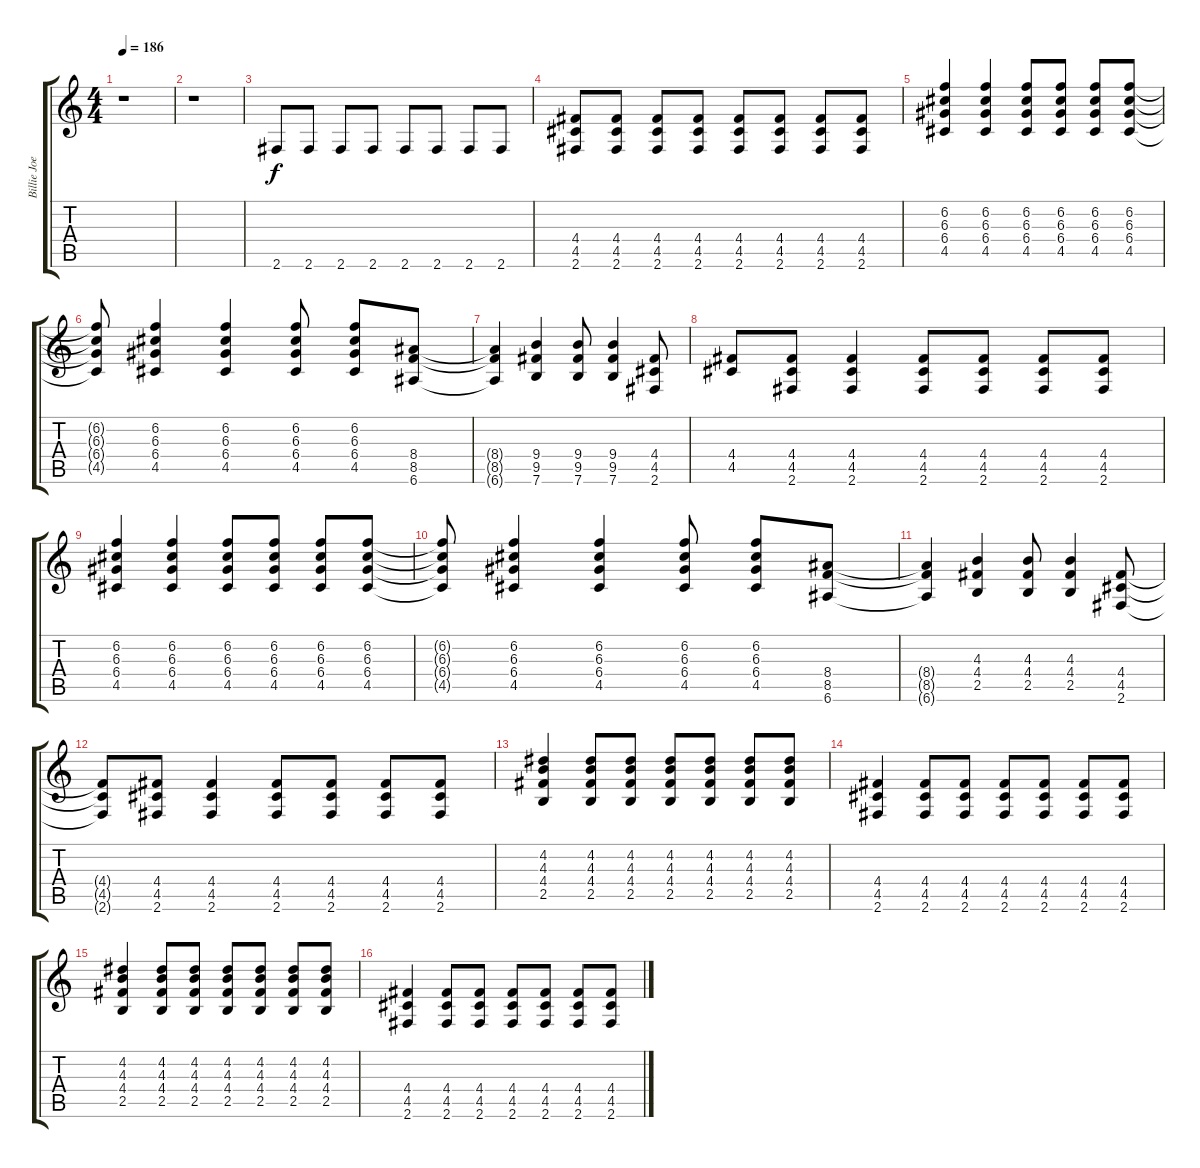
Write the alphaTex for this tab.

\track ("Billie Joe (Guitar)" "Billie Joe") {instrument distortionguitar}
\staff {score tabs}
\tuning (E4 B3 G3 D3 A2 E2) {hide}
\ts (4 4)
\tempo 186
\clef g2
\ks c
r.1{dy f} |
r.1 |
2.6.8 2.6.8 2.6.8 2.6.8 2.6.8 2.6.8 2.6.8 2.6.8 |
(4.4 4.5 2.6).8 (4.4 4.5 2.6).8 (4.4 4.5 2.6).8 (4.4 4.5 2.6).8 (4.4 4.5 2.6).8 (4.4 4.5 2.6).8 (4.4 4.5 2.6).8 (4.4 4.5 2.6).8 |
(6.2 6.3 6.4 4.5).4 (6.2 6.3 6.4 4.5).4 (6.2 6.3 6.4 4.5).8 (6.2 6.3 6.4 4.5).8 (6.2 6.3 6.4 4.5).8 (6.2 6.3 6.4 4.5).8 |
(6.2{t} 6.3{t} 6.4{t} 4.5{t}).8 (6.2 6.3 6.4 4.5).4 (6.2 6.3 6.4 4.5).4 (6.2 6.3 6.4 4.5).8 (6.2 6.3 6.4 4.5).8 (8.4 8.5 6.6).8 |
(8.4{t} 8.5{t} 6.6{t}).4 (9.4 9.5 7.6).4 (9.4 9.5 7.6).8 (9.4 9.5 7.6).4 (4.4 4.5 2.6).8 |
(4.4 4.5).8 (4.4 4.5 2.6).8 (4.4 4.5 2.6).4 (4.4 4.5 2.6).8 (4.4 4.5 2.6).8 (4.4 4.5 2.6).8 (4.4 4.5 2.6).8 |
(6.2 6.3 6.4 4.5).4 (6.2 6.3 6.4 4.5).4 (6.2 6.3 6.4 4.5).8 (6.2 6.3 6.4 4.5).8 (6.2 6.3 6.4 4.5).8 (6.2 6.3 6.4 4.5).8 |
(6.2{t} 6.3{t} 6.4{t} 4.5{t}).8 (6.2 6.3 6.4 4.5).4 (6.2 6.3 6.4 4.5).4 (6.2 6.3 6.4 4.5).8 (6.2 6.3 6.4 4.5).8 (8.4 8.5 6.6).8 |
(8.4{t} 8.5{t} 6.6{t}).4 (4.3 4.4 2.5).4 (4.3 4.4 2.5).8 (4.3 4.4 2.5).4 (4.4 4.5 2.6).8 |
(4.4{t} 4.5{t} 2.6{t}).8 (4.4 4.5 2.6).8 (4.4 4.5 2.6).4 (4.4 4.5 2.6).8 (4.4 4.5 2.6).8 (4.4 4.5 2.6).8 (4.4 4.5 2.6).8 |
(4.2 4.3 4.4 2.5).4 (4.2 4.3 4.4 2.5).8 (4.2 4.3 4.4 2.5).8 (4.2 4.3 4.4 2.5).8 (4.2 4.3 4.4 2.5).8 (4.2 4.3 4.4 2.5).8 (4.2 4.3 4.4 2.5).8 |
(4.4 4.5 2.6).4 (4.4 4.5 2.6).8 (4.4 4.5 2.6).8 (4.4 4.5 2.6).8 (4.4 4.5 2.6).8 (4.4 4.5 2.6).8 (4.4 4.5 2.6).8 |
(4.2 4.3 4.4 2.5).4 (4.2 4.3 4.4 2.5).8 (4.2 4.3 4.4 2.5).8 (4.2 4.3 4.4 2.5).8 (4.2 4.3 4.4 2.5).8 (4.2 4.3 4.4 2.5).8 (4.2 4.3 4.4 2.5).8 |
(4.4 4.5 2.6).4 (4.4 4.5 2.6).8 (4.4 4.5 2.6).8 (4.4 4.5 2.6).8 (4.4 4.5 2.6).8 (4.4 4.5 2.6).8 (4.4 4.5 2.6).8
